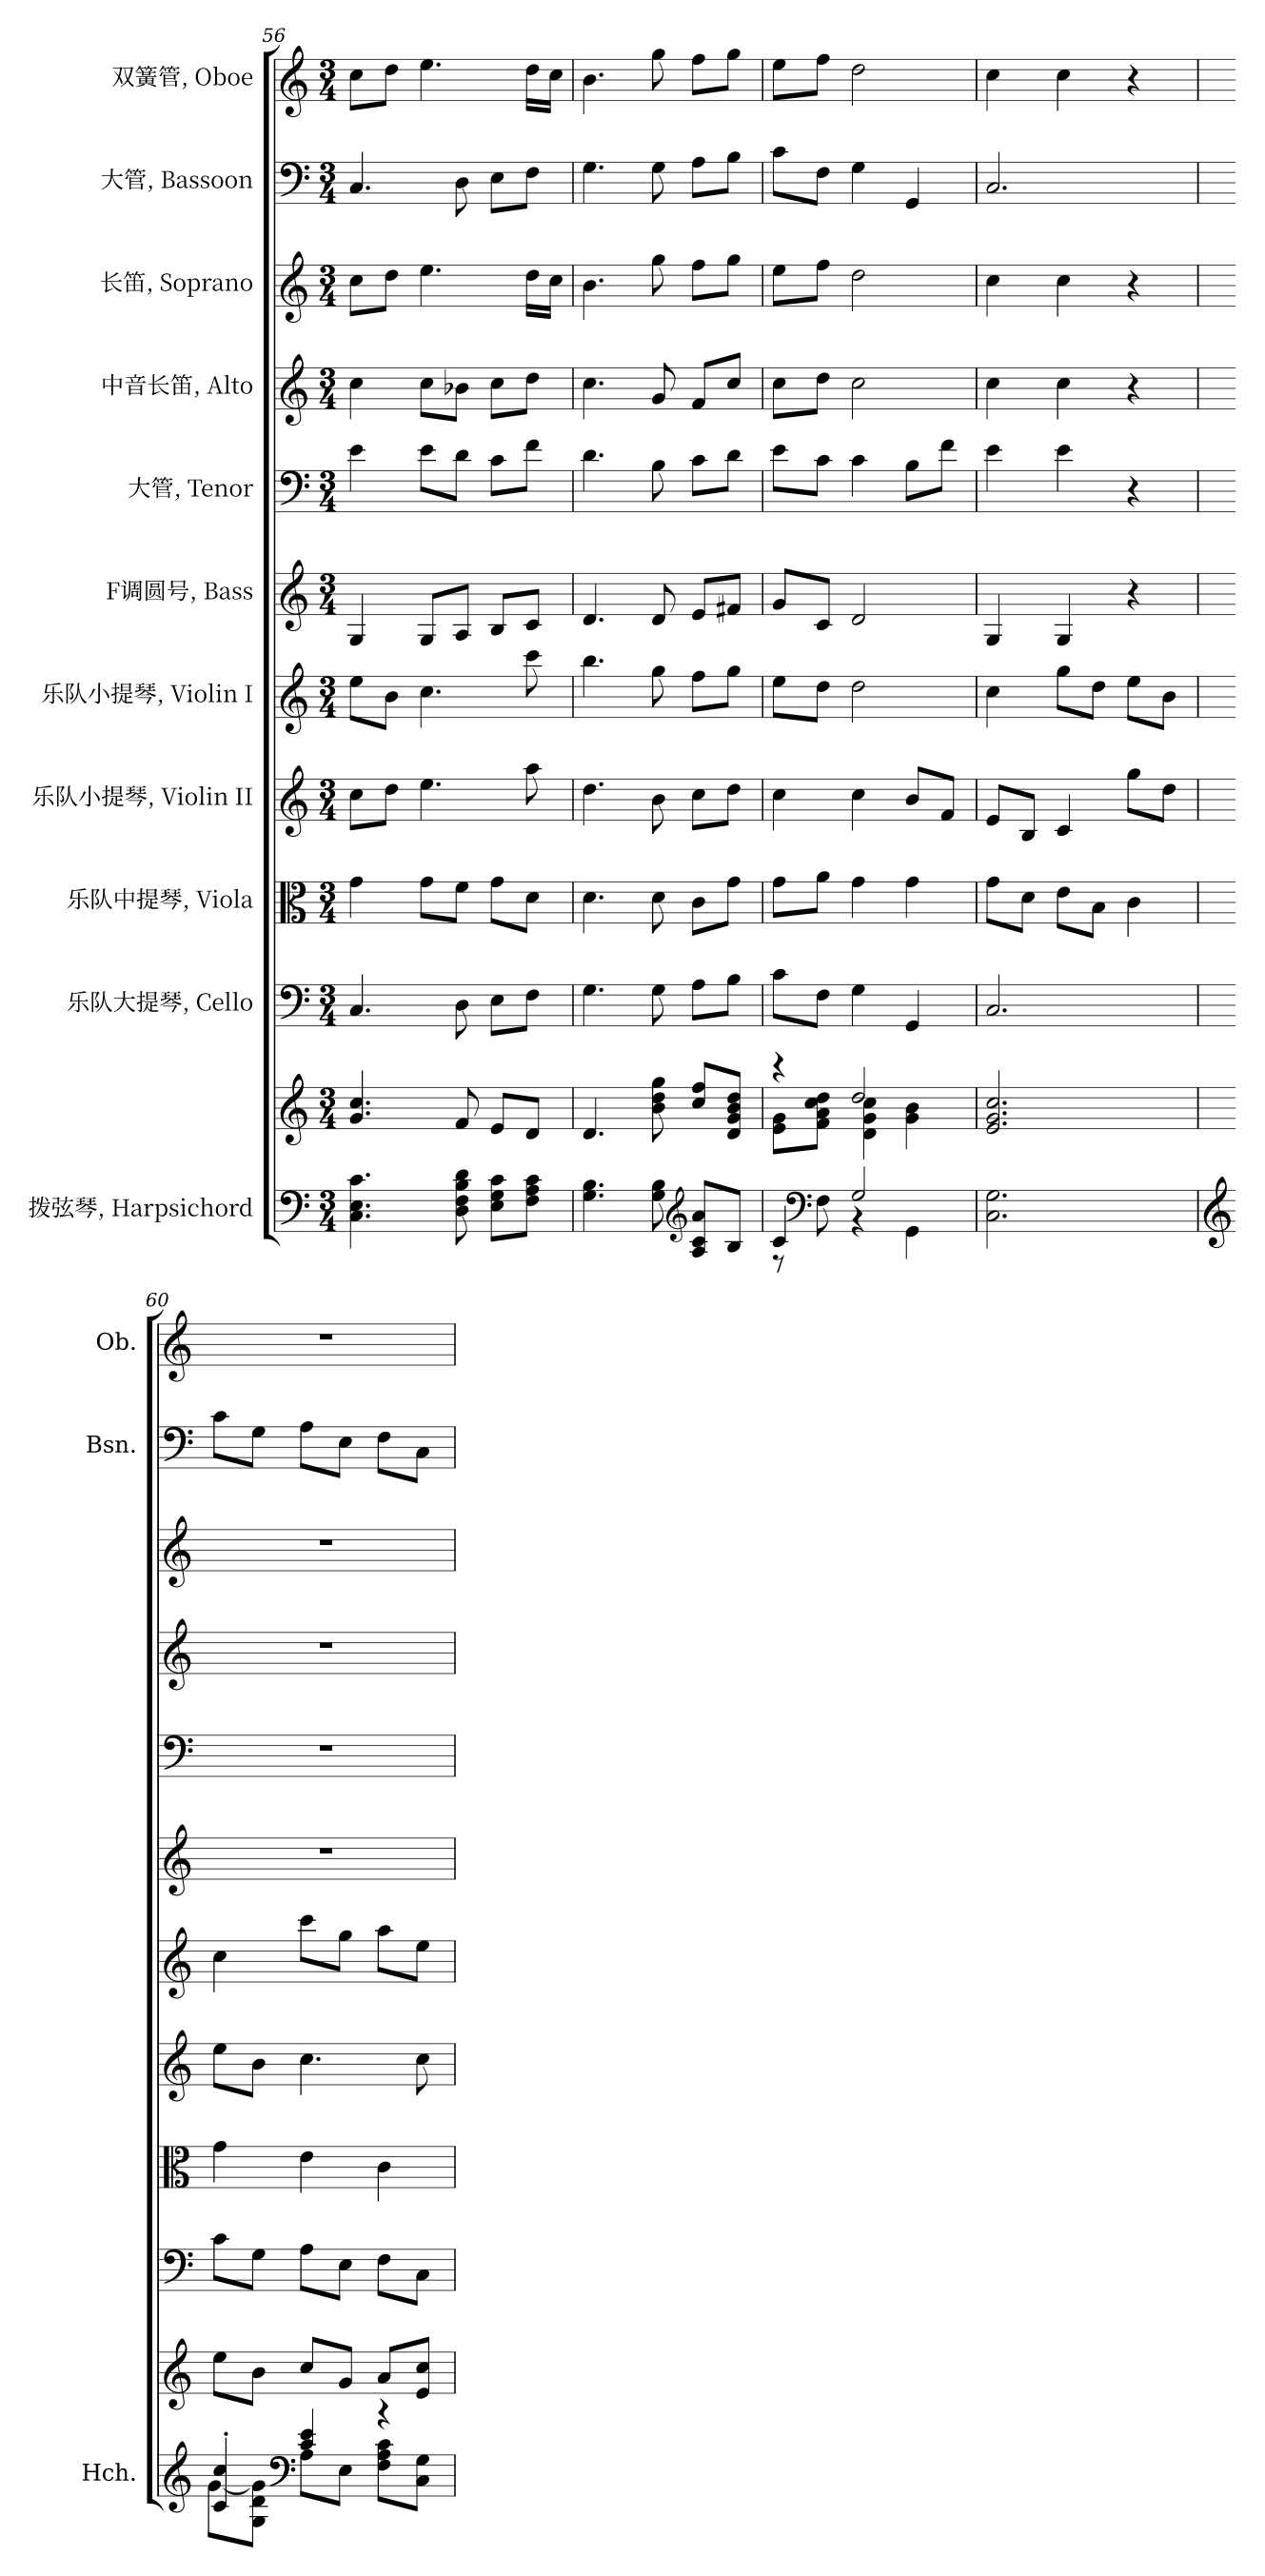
**kern	**kern	**kern	**kern	**kern	**kern	**kern	**kern	**kern	**kern	**kern	**kern
*part11	*part11	*part10	*part9	*part8	*part7	*part6	*part5	*part4	*part3	*part2	*part1
*staff12	*staff11	*staff10	*staff9	*staff8	*staff7	*staff6	*staff5	*staff4	*staff3	*staff2	*staff1
*I"拨弦琴, Harpsichord	*	*I"乐队大提琴, Cello	*I"乐队中提琴, Viola	*I"乐队小提琴, Violin II	*I"乐队小提琴, Violin I	*I"F调圆号, Bass	*I"大管, Tenor	*I"中音长笛, Alto	*I"长笛, Soprano	*I"大管, Bassoon	*I"双簧管, Oboe
*I'Hch.	*	*	*	*	*	*	*	*	*	*I'Bsn.	*I'Ob.
*clefF4	*clefG2	*clefF4	*clefC3	*clefG2	*clefG2	*clefG2	*clefF4	*clefG2	*clefG2	*clefF4	*clefG2
*	*	*	*	*	*	*ITrd4c7	*	*ITrd3c5	*	*	*
*k[]	*k[]	*k[]	*k[]	*k[]	*k[]	*k[b-]	*k[]	*k[f#]	*k[]	*k[]	*k[]
*M3/4	*M3/4	*M3/4	*M3/4	*M3/4	*M3/4	*M3/4	*M3/4	*M3/4	*M3/4	*M3/4	*M3/4
=56	=56	=56	=56	=56	=56	=56	=56	=56	=56	=56	=56
4.C\ 4.E\ 4.c\	4.g/ 4.cc/	4.C/	4g\	8cc\L	8ee\L	4C/	4e\	4g\	8cc\L	4.C/	8cc\L
.	.	.	.	8dd\J	8b\J	.	.	.	8dd\J	.	8dd\J
.	.	.	8g\L	4.ee\	4.cc\	8C/L	8e\L	8g\L	4.ee\	.	4.ee\
8D\ 8F\ 8B\ 8d\	8f/	8D\	8f\J	.	.	8D/J	8d\J	8fn\J	.	8D\	.
8E\ 8G\ 8c\L	8e/L	8E\L	8g\L	.	.	8E/L	8c\L	8g\L	.	8E\L	.
8F\ 8A\ 8c\J	8d/J	8F\J	8d\J	8aa\	8ccc\	8F/J	8f\J	8a\J	16dd\LL	8F\J	16dd\LL
.	.	.	.	.	.	.	.	.	16cc\JJ	.	16cc\JJ
=57	=57	=57	=57	=57	=57	=57	=57	=57	=57	=57	=57
4.G\ 4.B\	4.d/	4.G\	4.d\	4.dd\	4.bb\	4.G/	4.d\	4.g\	4.b\	4.G\	4.b\
8G\ 8B\	8b\ 8dd\ 8gg\	8G\	8d\	8b\	8gg\	8G/	8B\	8d/	8gg\	8G\	8gg\
*clefG2	*	*	*	*	*	*	*	*	*	*	*
8A/ 8c/ 8a/L	8cc/ 8ff/L	8A\L	8c\L	8cc\L	8ff\L	8A/L	8c\L	8c/L	8ff\L	8A\L	8ff\L
8B/J	8d/ 8g/ 8b/ 8dd/J	8B\J	8g\J	8dd\J	8gg\J	8Bn/J	8d\J	8g/J	8gg\J	8B\J	8gg\J
=58	=58	=58	=58	=58	=58	=58	=58	=58	=58	=58	=58
*^	*^	*	*	*	*	*	*	*	*	*	*
4c/	8r	4r	8e\ 8g\L	8c\L	8g\L	4cc\	8ee\L	8c/L	8e\L	8g\L	8ee\L	8c\L	8ee\L
*clefF4	*	*	*	*	*	*	*	*	*	*	*	*	*
.	8F\	.	8f\ 8a\ 8cc\ 8dd\J	8F\J	8a\J	.	8dd\J	8F/J	8c\J	8a\J	8ff\J	8F\J	8ff\J
2G/	4r	2dd/	4d\ 4g\ 4cc\	4G\	4g\	4cc\	2dd\	2G/	4c\	2g\	2dd\	4G\	2dd\
.	4GG\	.	4g\ 4b\	4GG/	4g\	8b/L	.	.	8B\L	.	.	4GG/	.
.	.	.	.	.	.	8f/J	.	.	8f\J	.	.	.	.
*v	*v	*	*	*	*	*	*	*	*	*	*	*	*
*	*v	*v	*	*	*	*	*	*	*	*	*	*
=59	=59	=59	=59	=59	=59	=59	=59	=59	=59	=59	=59
2.C\ 2.G\	2.e/ 2.g/ 2.cc/	2.C/	8g\L	8e/L	4cc\	4C/	4e\	4g\	4cc\	2.C/	4cc\
.	.	.	8d\J	8B/J	.	.	.	.	.	.	.
.	.	.	8e\L	4c/	8gg\L	4C/	4e\	4g\	4cc\	.	4cc\
.	.	.	8B\J	.	8dd\J	.	.	.	.	.	.
.	.	.	4c\	8gg\L	8ee\L	4r	4r	4r	4r	.	4r
.	.	.	.	8dd\J	8b\J	.	.	.	.	.	.
!!LO:PB:g=z
=60	=60	=60	=60	=60	=60	=60	=60	=60	=60	=60	=60
*clefG2	*	*	*	*	*	*	*	*	*	*	*
*^	*	*	*	*	*	*	*	*	*	*	*
4c/' 4cc/'	[8g\L	8ee\L	8c\L	4g\	8ee\L	4cc\	2.r	2.r	2.r	2.r	8c\L	2.r
.	8G\ 8d\ 8g\]J	8b\J	8G\J	.	8b\J	.	.	.	.	.	8G\J	.
*clefF4	*	*	*	*	*	*	*	*	*	*	*	*
4c/ 4e/	8A\L	8cc/L	8A\L	4e\	4.cc\	8ccc\L	.	.	.	.	8A\L	.
.	8E\J	8g/J	8E\J	.	.	8gg\J	.	.	.	.	8E\J	.
4r	8F\ 8A\ 8c\L	8a/L	8F\L	4c\	.	8aa\L	.	.	.	.	8F\L	.
.	8C\ 8G\J	8e/ 8cc/J	8C\J	.	8cc\	8ee\J	.	.	.	.	8C\J	.
*v	*v	*	*	*	*	*	*	*	*	*	*	*
=	=	=	=	=	=	=	=	=	=	=	=
*-	*-	*-	*-	*-	*-	*-	*-	*-	*-	*-	*-
